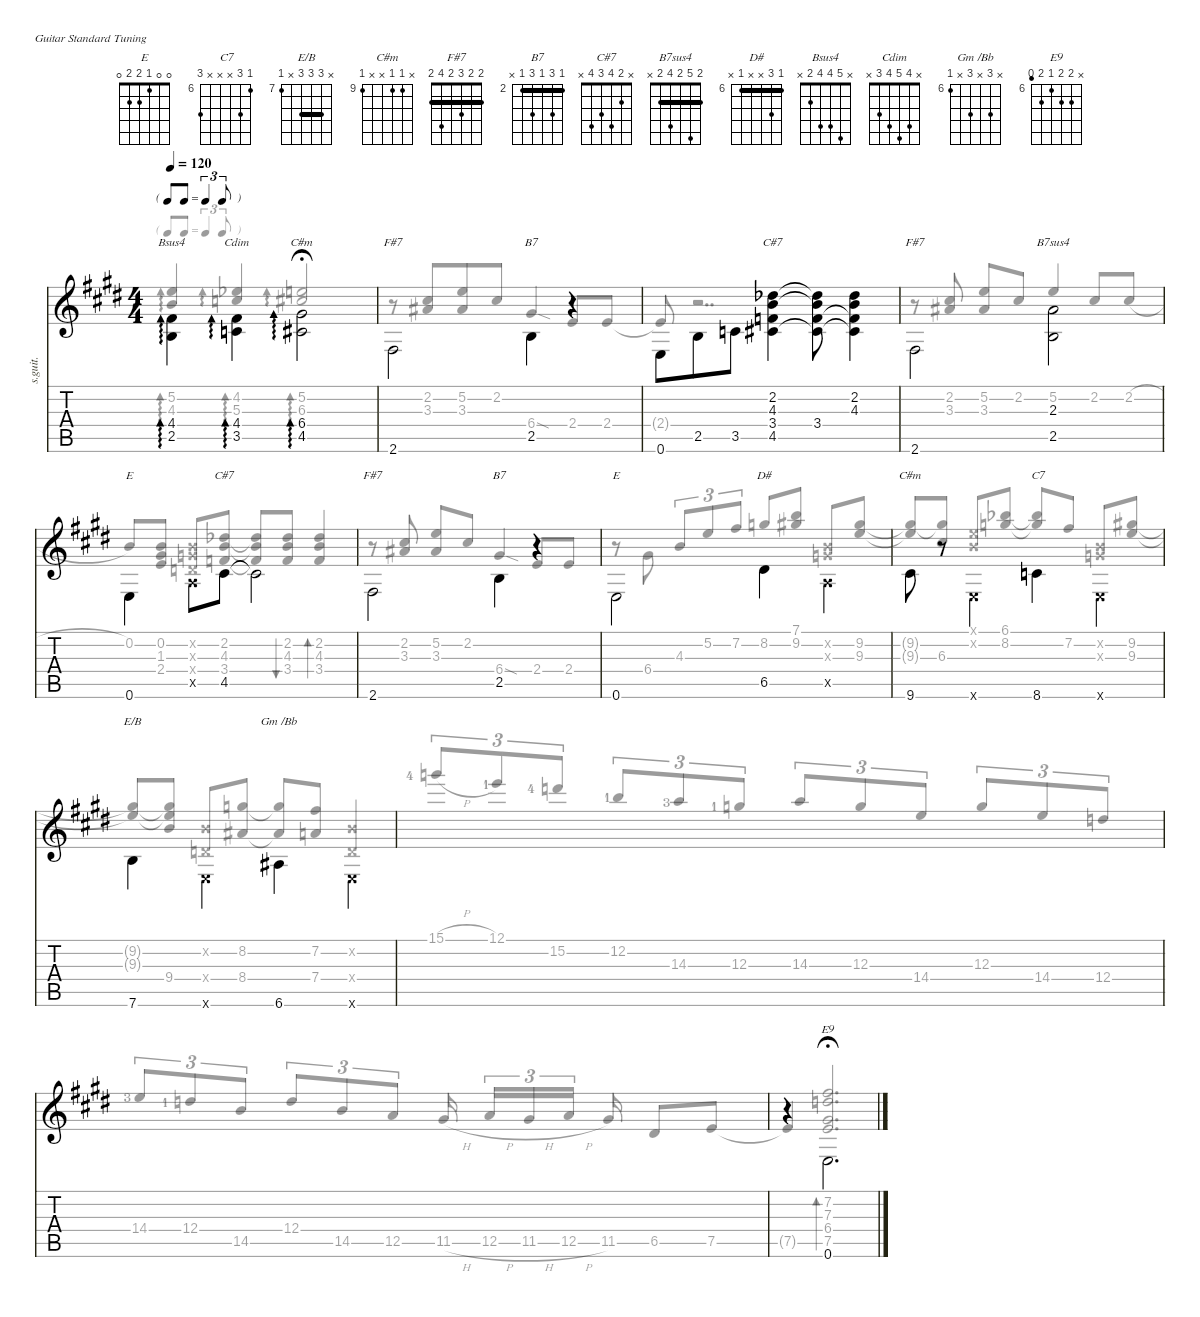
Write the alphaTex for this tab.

\defaultSystemsLayout 4
\hideDynamics
\bracketExtendMode nobrackets
\otherSystemsTrackNameOrientation horizontal
\defaultBarNumberDisplay Hide
\track ("Steel Guitar" "s.guit.") {instrument acousticguitarsteel}
\staff {score tabs}
\tuning (E4 B3 G3 D3 A2 E2)
\chord ("E" 4 5 4 6 x 3) {firstfret 4 barre 4}
\chord (" C7" 6 8 x x x 8) {firstfret 6}
\chord ("E/B" x 9 9 9 x 7) {firstfret 7 barre (9 9)}
\chord ("E" 0 0 1 2 2 0)
\chord ("C#m" 4 5 6 6 4 x) {firstfret 4 barre 4}
\chord ("F#7" 2 2 3 2 4 2) {barre (2 2 2)}
\chord ("B7" 2 4 2 4 2 x) {firstfret 2 barre (2 2)}
\chord ("C#7" x 2 4 3 4 x)
\chord ("B7sus4" 2 5 2 4 2 x) {barre (2 2)}
\chord ("D#" 6 8 x x 6 x) {firstfret 6 barre 6}
\chord ("Bsus4" x 5 4 4 2 x)
\chord ("Cdim" x 4 5 4 3 x)
\chord ("C#m" x 9 9 x x 9) {firstfret 9}
\chord ("Gm /Bb" x 8 x 8 x 6) {firstfret 6}
\chord ("E9 " x 7 7 6 7 5) {firstfret 6}
\voice
\ts (4 4)
\tf triplet8th
\tempo 120
\clef g2
\ks e
(4.4{acc #} 2.5{acc forcenatural}).4{ad 0 ch "Bsus4" dy mf beam Down} (3.5{acc forcenatural} 4.4{acc #}).4{ad 0 ch "Cdim" beam Down} (4.5{acc #} 6.4{acc #}).2{ad 0 ch "C#m" fermata (medium 0.5) beam Down} |
2.6{acc #}.2{ch "F#7" beam Down} 2.5{acc forcenatural}.4{ch "B7" beam Down} r.4{beam Down} |
\scale
1.11092 0.6{acc forcenatural}.8{beam Down} 2.5{acc forcenatural}.8{beam Down beam merge} 3.5{acc forcenatural}.8{beam Down} (4.5{acc #} 3.4{acc forcenatural} 4.3{acc forcenatural} 2.2{acc b}).4{ch "C#7" beam Down} (3.4{acc forcenatural} 2.2{t acc b} 4.3{t acc forcenatural} 4.5{t acc #}).8{beam Down} (4.3{acc forcenatural} 2.2{acc b} 3.4{t acc forcenatural} 4.5{t acc #}).4{beam Down} |
\scale
0.97651 2.6{acc #}.2{ch "F#7" beam Down} (2.5{acc forcenatural} 2.3{acc forcenatural}).2{ch "B7sus4" beam Down} |
\scale
0.912567 0.6{acc forcenatural}.4{ch "E" beam Down} 0.5{x acc forcenatural}.8{beam Down} 4.5{acc #}.8{ch "C#7" beam Down} 4.5{t acc #}.2{beam Down} |
\scale
1.12847 2.6{acc #}.2{ch "F#7" beam Down} 2.5{acc forcenatural}.4{ch "B7" beam Down} r.4{beam Down} |
\scale
0.988156 0.6{acc forcenatural}.2{ch "E" beam Down} 6.5{acc #}.4{ch "D#" beam Down} 0.5{x acc forcenatural}.4{beam Down} |
\scale
0.883378 9.6{acc #}.8{ch "C#m" beam Down} r.8{beam Up} 0.6{x acc forcenatural}.4{beam Down} 8.6{acc forcenatural}.4{ch " C7" beam Down} 0.6{x acc forcenatural}.4{beam Down} |
\scale
1.05549 7.6{acc forcenatural}.4{ch "E/B" beam Down} 0.6{x acc forcenatural}.4{beam Down} 6.6{acc #}.4{ch "Gm /Bb" beam Down} 0.6{x acc forcenatural}.4{beam Down} |
\scale
0.944513 |
\scale
1.09557 |
\scale
0.904429 r.4{beam Up} 0.6{acc forcenatural}.2{d ch "E9 " fermata (medium 0.5) beam Down}
\voice
\clef g2
\ottava regular
\simile none
\ks e
(4.3{acc forcenatural} 5.2{acc forcenatural}).4{ad 0 dy mf beam Up} (5.3{acc forcenatural} 4.2{acc b}).4{ad 0 beam Up} (5.2{acc forcenatural} 6.3{acc #}).2{ad 0 fermata (medium 0.5) beam Up} |
r.8{beam Up} (2.2{acc #} 3.3{acc #}).8{beam Up beam merge} (5.2{acc forcenatural} 3.3{acc #}).8{beam Up} 2.2{acc #}.8{beam Up} 6.4{sod acc #}.4{beam Up} 2.4{acc forcenatural}.8{beam Up} 2.4{acc forcenatural}.8{beam Up} |
\scale
1.11092 2.4{t acc forcenatural}.8{beam Up} r.2{dd beam Up} |
\scale
0.97651 r.8{beam Up} (3.3{acc #} 2.2{acc #}).8{beam Up} (5.2{acc forcenatural} 3.3{acc #}).8{beam Up} 2.2{acc #}.8{beam Up} 5.2{acc forcenatural}.4{beam Up} 2.2{acc #}.8{beam Up} 2.2{h acc #}.8{beam Up} |
\scale
0.912567 0.2{acc forcenatural}.8{beam Up} (1.3{acc #} 0.2{acc forcenatural} 2.4{acc forcenatural}).8{beam Up} (0.4{x acc forcenatural} 0.3{x acc forcenatural} 0.2{x acc forcenatural}).8{beam Up} (2.2{acc b} 4.3{acc forcenatural} 3.4{acc forcenatural}).8{beam Up} (2.2{t acc b} 4.3{t acc forcenatural} 3.4{t acc forcenatural}).8{beam Up} (2.2{acc b} 4.3{acc forcenatural} 3.4{acc forcenatural}).8{bu 30 beam Up} (2.2{acc b} 4.3{acc forcenatural} 3.4{acc forcenatural}).4{bd 30 beam Up} |
\scale
1.12847 r.8{beam Up} (2.2{acc #} 3.3{acc #}).8{beam Up} (5.2{acc forcenatural} 3.3{acc #}).8{beam Up} 2.2{acc #}.8{beam Up} 6.4{sod acc #}.4{beam Up} 2.4{acc forcenatural}.8{beam Up} 2.4{acc forcenatural}.8{beam Up} |
\scale
0.988156 r.8{beam Down} 6.4{acc #}.8{beam Up beam split} 4.3{acc forcenatural}.8{tu (3 2) beam Up beam merge} 5.2{acc forcenatural}.8{tu (3 2) beam Up} 7.2{acc #}.8{tu (3 2) beam Up} 8.2{acc forcenatural}.8{beam Up} (7.1{acc forcenatural} 9.2{acc #}).8{beam Up beam split} (0.2{x acc forcenatural} 0.3{x acc forcenatural}).8{beam Up} (9.2{acc #} 9.3{acc forcenatural}).8{beam Up} |
\scale
0.883378 (9.2{t acc #} 9.3{t acc forcenatural}).8{beam Up} (6.3{acc #} 9.2{t acc #}).8{beam Up beam split} (0.2{x acc forcenatural} 0.1{x acc forcenatural}).8{beam Up} (6.1{acc b} 8.2{acc forcenatural}).8{beam Up} (6.1{t acc b} 8.2{t acc forcenatural}).8{beam Up} 7.2{acc #}.8{beam Up beam split} (0.2{x acc forcenatural} 0.3{x acc forcenatural}).8{beam Up beam merge} (9.3{acc forcenatural} 9.2{acc #}).8{beam Up} |
\scale
1.05549 (9.3{t acc forcenatural} 9.2{t acc #}).8{beam Up} (9.4{acc forcenatural} 9.3{t acc forcenatural} 9.2{t acc #}).8{beam Up beam split} (0.4{x acc forcenatural} 0.2{x acc forcenatural}).8{beam Up} (8.2{acc forcenatural} 8.4{acc #}).8{beam Up} (8.2{t acc forcenatural} 8.4{t acc #}).8{beam Up} (7.4{acc forcenatural} 7.2{acc #}).8{beam Up} (0.2{x acc forcenatural} 0.4{x acc forcenatural}).4{beam Up} |
\scale
0.944513 15.1{h lf 5 acc forcenatural}.8{tu (3 2) beam Up} 12.1{lf 2 acc forcenatural}.8{tu (3 2) beam Up} 15.2{lf 5 acc forcenatural}.8{tu (3 2) beam Up} 12.2{lf 2 acc forcenatural}.8{tu (3 2) beam Up} 14.3{lf 4 acc forcenatural}.8{tu (3 2) beam Up} 12.3{lf 2 acc forcenatural}.8{tu (3 2) beam Up} 14.3{acc forcenatural}.8{tu (3 2) beam Up} 12.3{acc forcenatural}.8{tu (3 2) beam Up} 14.4{acc forcenatural}.8{tu (3 2) beam Up} 12.3{acc forcenatural}.8{tu (3 2) beam Up} 14.4{acc forcenatural}.8{tu (3 2) beam Up} 12.4{acc forcenatural}.8{tu (3 2) beam Up} |
\scale
1.09557 14.4{lf 4 acc forcenatural}.8{tu (3 2) beam Up} 12.4{lf 2 acc forcenatural}.8{tu (3 2) beam Up} 14.5{acc forcenatural}.8{tu (3 2) beam Up} 12.4{acc forcenatural}.8{tu (3 2) beam Up} 14.5{acc forcenatural}.8{tu (3 2) beam Up} 12.5{acc forcenatural}.8{tu (3 2) beam Up} 11.5{h acc #}.16{beam Up beam split} 12.5{h acc forcenatural}.16{tu (3 2) beam Up} 11.5{h acc #}.16{tu (3 2) beam Up} 12.5{h acc forcenatural}.16{tu (3 2) beam Up beam split} 11.5{acc #}.16{beam Up beam split} 6.5{acc #}.8{beam Up} 7.5{acc forcenatural}.8{beam Up} |
\scale
0.904429 7.5{t acc forcenatural}.4{beam Up} (7.5{acc forcenatural} 6.4{acc #} 7.3{acc forcenatural} 7.2{acc #}).2{d bd 83 fermata (medium 0.5) beam Up}
